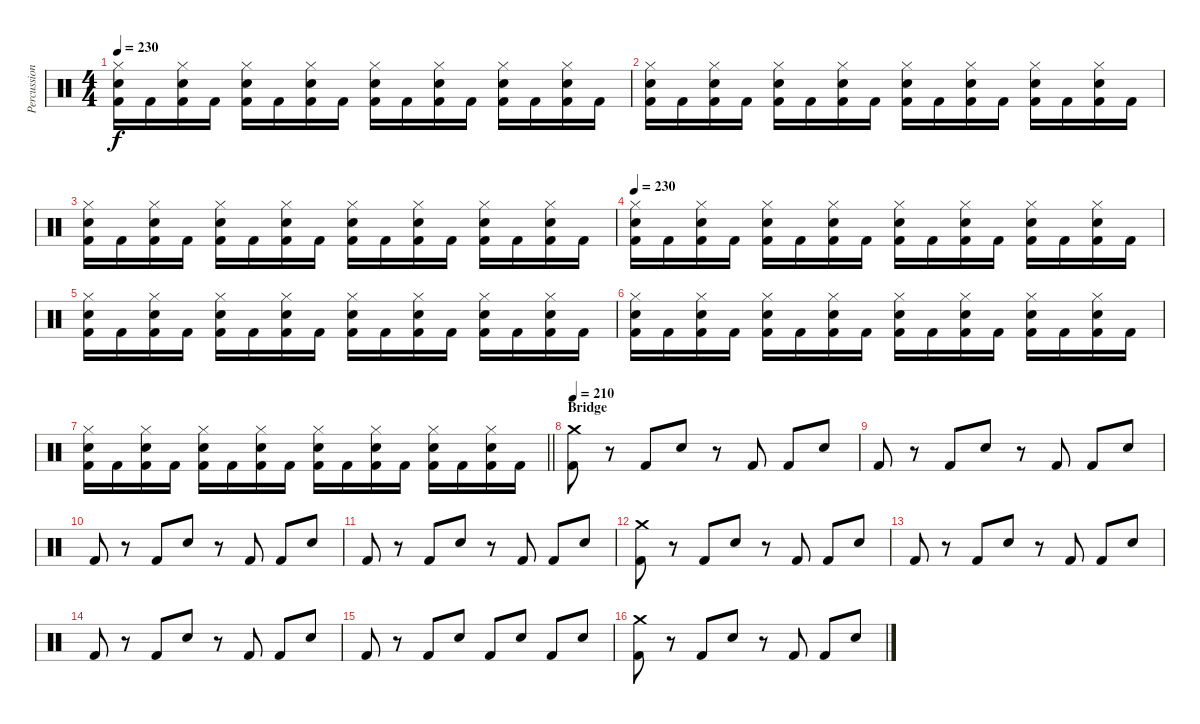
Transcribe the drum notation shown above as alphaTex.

\track ("Percussion" "Percussion") {instrument percussion}
\staff {score}
\articulation defaults
\ts (4 4)
\tempo 230
\clef neutral
\ks c
("Hi-Hat (closed)" "Snare (hit) 2" "Kick (hit) 2").16{dy f} "Kick (hit) 2".16 ("Hi-Hat (closed)" "Snare (hit) 2" "Kick (hit) 2").16 "Kick (hit) 2".16 ("Hi-Hat (closed)" "Snare (hit) 2" "Kick (hit) 2").16 "Kick (hit) 2".16 ("Hi-Hat (closed)" "Snare (hit) 2" "Kick (hit) 2").16 "Kick (hit) 2".16 ("Hi-Hat (closed)" "Snare (hit) 2" "Kick (hit) 2").16 "Kick (hit) 2".16 ("Hi-Hat (closed)" "Snare (hit) 2" "Kick (hit) 2").16 "Kick (hit) 2".16 ("Hi-Hat (closed)" "Snare (hit) 2" "Kick (hit) 2").16 "Kick (hit) 2".16 ("Hi-Hat (closed)" "Snare (hit) 2" "Kick (hit) 2").16 "Kick (hit) 2".16 |
("Hi-Hat (closed)" "Snare (hit) 2" "Kick (hit) 2").16 "Kick (hit) 2".16 ("Hi-Hat (closed)" "Snare (hit) 2" "Kick (hit) 2").16 "Kick (hit) 2".16 ("Hi-Hat (closed)" "Snare (hit) 2" "Kick (hit) 2").16 "Kick (hit) 2".16 ("Hi-Hat (closed)" "Snare (hit) 2" "Kick (hit) 2").16 "Kick (hit) 2".16 ("Hi-Hat (closed)" "Snare (hit) 2" "Kick (hit) 2").16 "Kick (hit) 2".16 ("Hi-Hat (closed)" "Snare (hit) 2" "Kick (hit) 2").16 "Kick (hit) 2".16 ("Hi-Hat (closed)" "Snare (hit) 2" "Kick (hit) 2").16 "Kick (hit) 2".16 ("Hi-Hat (closed)" "Snare (hit) 2" "Kick (hit) 2").16 "Kick (hit) 2".16 |
("Hi-Hat (closed)" "Snare (hit) 2" "Kick (hit) 2").16 "Kick (hit) 2".16 ("Hi-Hat (closed)" "Snare (hit) 2" "Kick (hit) 2").16 "Kick (hit) 2".16 ("Hi-Hat (closed)" "Snare (hit) 2" "Kick (hit) 2").16 "Kick (hit) 2".16 ("Hi-Hat (closed)" "Snare (hit) 2" "Kick (hit) 2").16 "Kick (hit) 2".16 ("Hi-Hat (closed)" "Snare (hit) 2" "Kick (hit) 2").16 "Kick (hit) 2".16 ("Hi-Hat (closed)" "Snare (hit) 2" "Kick (hit) 2").16 "Kick (hit) 2".16 ("Hi-Hat (closed)" "Snare (hit) 2" "Kick (hit) 2").16 "Kick (hit) 2".16 ("Hi-Hat (closed)" "Snare (hit) 2" "Kick (hit) 2").16 "Kick (hit) 2".16 |
\tempo 230
("Hi-Hat (closed)" "Snare (hit) 2" "Kick (hit) 2").16 "Kick (hit) 2".16 ("Hi-Hat (closed)" "Snare (hit) 2" "Kick (hit) 2").16 "Kick (hit) 2".16 ("Hi-Hat (closed)" "Snare (hit) 2" "Kick (hit) 2").16 "Kick (hit) 2".16 ("Hi-Hat (closed)" "Snare (hit) 2" "Kick (hit) 2").16 "Kick (hit) 2".16 ("Hi-Hat (closed)" "Snare (hit) 2" "Kick (hit) 2").16 "Kick (hit) 2".16 ("Hi-Hat (closed)" "Snare (hit) 2" "Kick (hit) 2").16 "Kick (hit) 2".16 ("Hi-Hat (closed)" "Snare (hit) 2" "Kick (hit) 2").16 "Kick (hit) 2".16 ("Hi-Hat (closed)" "Snare (hit) 2" "Kick (hit) 2").16 "Kick (hit) 2".16 |
("Hi-Hat (closed)" "Snare (hit) 2" "Kick (hit) 2").16 "Kick (hit) 2".16 ("Hi-Hat (closed)" "Snare (hit) 2" "Kick (hit) 2").16 "Kick (hit) 2".16 ("Hi-Hat (closed)" "Snare (hit) 2" "Kick (hit) 2").16 "Kick (hit) 2".16 ("Hi-Hat (closed)" "Snare (hit) 2" "Kick (hit) 2").16 "Kick (hit) 2".16 ("Hi-Hat (closed)" "Snare (hit) 2" "Kick (hit) 2").16 "Kick (hit) 2".16 ("Hi-Hat (closed)" "Snare (hit) 2" "Kick (hit) 2").16 "Kick (hit) 2".16 ("Hi-Hat (closed)" "Snare (hit) 2" "Kick (hit) 2").16 "Kick (hit) 2".16 ("Hi-Hat (closed)" "Snare (hit) 2" "Kick (hit) 2").16 "Kick (hit) 2".16 |
("Hi-Hat (closed)" "Snare (hit) 2" "Kick (hit) 2").16 "Kick (hit) 2".16 ("Hi-Hat (closed)" "Snare (hit) 2" "Kick (hit) 2").16 "Kick (hit) 2".16 ("Hi-Hat (closed)" "Snare (hit) 2" "Kick (hit) 2").16 "Kick (hit) 2".16 ("Hi-Hat (closed)" "Snare (hit) 2" "Kick (hit) 2").16 "Kick (hit) 2".16 ("Hi-Hat (closed)" "Snare (hit) 2" "Kick (hit) 2").16 "Kick (hit) 2".16 ("Hi-Hat (closed)" "Snare (hit) 2" "Kick (hit) 2").16 "Kick (hit) 2".16 ("Hi-Hat (closed)" "Snare (hit) 2" "Kick (hit) 2").16 "Kick (hit) 2".16 ("Hi-Hat (closed)" "Snare (hit) 2" "Kick (hit) 2").16 "Kick (hit) 2".16 |
\barLineRight lightlight
("Hi-Hat (closed)" "Snare (hit) 2" "Kick (hit) 2").16 "Kick (hit) 2".16 ("Hi-Hat (closed)" "Snare (hit) 2" "Kick (hit) 2").16 "Kick (hit) 2".16 ("Hi-Hat (closed)" "Snare (hit) 2" "Kick (hit) 2").16 "Kick (hit) 2".16 ("Hi-Hat (closed)" "Snare (hit) 2" "Kick (hit) 2").16 "Kick (hit) 2".16 ("Hi-Hat (closed)" "Snare (hit) 2" "Kick (hit) 2").16 "Kick (hit) 2".16 ("Hi-Hat (closed)" "Snare (hit) 2" "Kick (hit) 2").16 "Kick (hit) 2".16 ("Hi-Hat (closed)" "Snare (hit) 2" "Kick (hit) 2").16 "Kick (hit) 2".16 ("Hi-Hat (closed)" "Snare (hit) 2" "Kick (hit) 2").16 "Kick (hit) 2".16 |
\section ("" "Bridge")
\tempo 210
("Crash medium (hit)" "Kick (hit) 2").8 r.8 "Kick (hit) 2".8 "Snare (hit) 2".8 r.8 "Kick (hit) 2".8 "Kick (hit) 2".8 "Snare (hit) 2".8 |
"Kick (hit) 2".8 r.8 "Kick (hit) 2".8 "Snare (hit) 2".8 r.8 "Kick (hit) 2".8 "Kick (hit) 2".8 "Snare (hit) 2".8 |
"Kick (hit) 2".8 r.8 "Kick (hit) 2".8 "Snare (hit) 2".8 r.8 "Kick (hit) 2".8 "Kick (hit) 2".8 "Snare (hit) 2".8 |
"Kick (hit) 2".8 r.8 "Kick (hit) 2".8 "Snare (hit) 2".8 r.8 "Kick (hit) 2".8 "Kick (hit) 2".8 "Snare (hit) 2".8 |
("Crash medium (hit)" "Kick (hit) 2").8 r.8 "Kick (hit) 2".8 "Snare (hit) 2".8 r.8 "Kick (hit) 2".8 "Kick (hit) 2".8 "Snare (hit) 2".8 |
"Kick (hit) 2".8 r.8 "Kick (hit) 2".8 "Snare (hit) 2".8 r.8 "Kick (hit) 2".8 "Kick (hit) 2".8 "Snare (hit) 2".8 |
"Kick (hit) 2".8 r.8 "Kick (hit) 2".8 "Snare (hit) 2".8 r.8 "Kick (hit) 2".8 "Kick (hit) 2".8 "Snare (hit) 2".8 |
"Kick (hit) 2".8 r.8 "Kick (hit) 2".8 "Snare (hit) 2".8 "Kick (hit) 2".8 "Snare (hit) 2".8 "Kick (hit) 2".8 "Snare (hit) 2".8 |
("Crash medium (hit)" "Kick (hit) 2").8 r.8 "Kick (hit) 2".8 "Snare (hit) 2".8 r.8 "Kick (hit) 2".8 "Kick (hit) 2".8 "Snare (hit) 2".8
